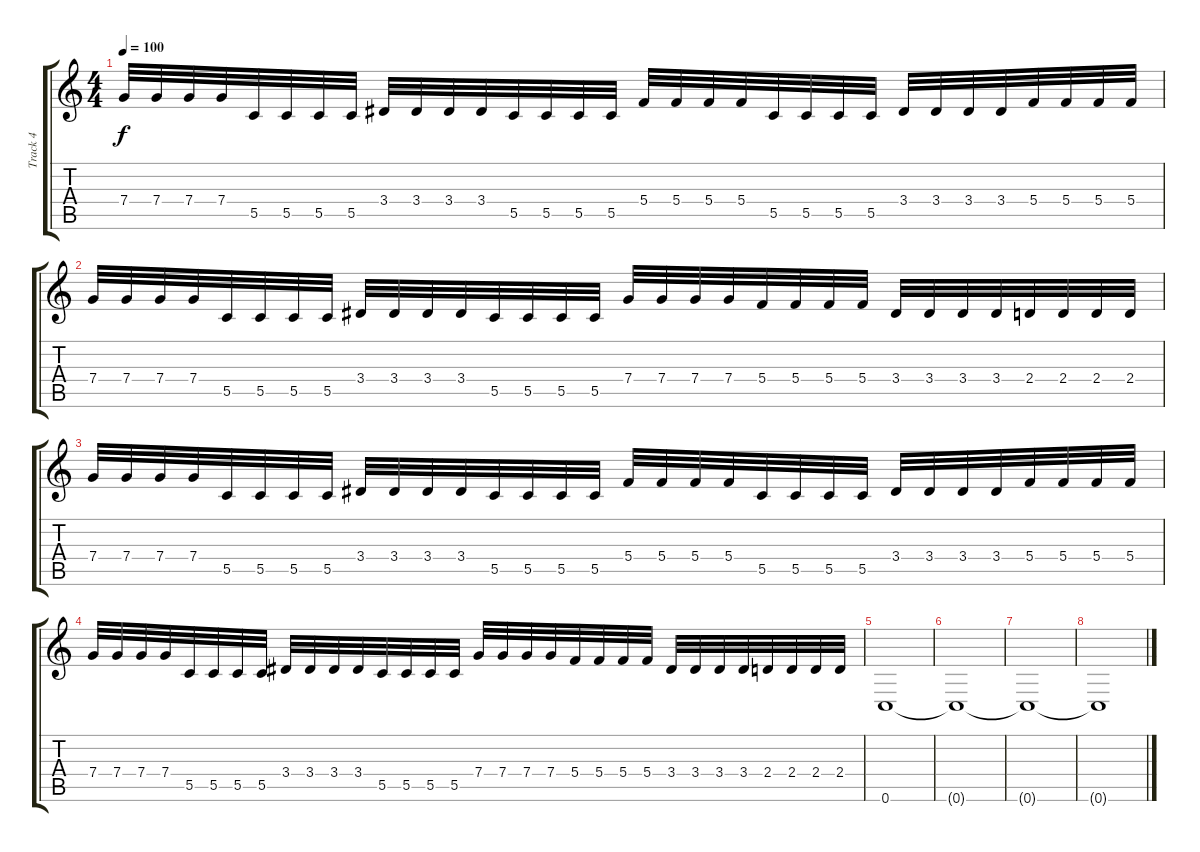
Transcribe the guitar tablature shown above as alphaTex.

\track ("Track 4" "Track 4") {instrument electricbassfinger}
\staff {score tabs}
\tuning (D4 A3 F3 C3 G2 C2) {hide}
\ts (4 4)
\tempo 100
\clef g2
\ks c
7.4.32{dy f} 7.4.32 7.4.32 7.4.32 5.5.32 5.5.32 5.5.32 5.5.32 3.4.32 3.4.32 3.4.32 3.4.32 5.5.32 5.5.32 5.5.32 5.5.32 5.4.32 5.4.32 5.4.32 5.4.32 5.5.32 5.5.32 5.5.32 5.5.32 3.4.32 3.4.32 3.4.32 3.4.32 5.4.32 5.4.32 5.4.32 5.4.32 |
7.4.32 7.4.32 7.4.32 7.4.32 5.5.32 5.5.32 5.5.32 5.5.32 3.4.32 3.4.32 3.4.32 3.4.32 5.5.32 5.5.32 5.5.32 5.5.32 7.4.32 7.4.32 7.4.32 7.4.32 5.4.32 5.4.32 5.4.32 5.4.32 3.4.32 3.4.32 3.4.32 3.4.32 2.4.32 2.4.32 2.4.32 2.4.32 |
7.4.32 7.4.32 7.4.32 7.4.32 5.5.32 5.5.32 5.5.32 5.5.32 3.4.32 3.4.32 3.4.32 3.4.32 5.5.32 5.5.32 5.5.32 5.5.32 5.4.32 5.4.32 5.4.32 5.4.32 5.5.32 5.5.32 5.5.32 5.5.32 3.4.32 3.4.32 3.4.32 3.4.32 5.4.32 5.4.32 5.4.32 5.4.32 |
7.4.32 7.4.32 7.4.32 7.4.32 5.5.32 5.5.32 5.5.32 5.5.32 3.4.32 3.4.32 3.4.32 3.4.32 5.5.32 5.5.32 5.5.32 5.5.32 7.4.32 7.4.32 7.4.32 7.4.32 5.4.32 5.4.32 5.4.32 5.4.32 3.4.32 3.4.32 3.4.32 3.4.32 2.4.32 2.4.32 2.4.32 2.4.32 |
0.6.1 |
0.6{t}.1 |
0.6{t}.1 |
0.6{t}.1
